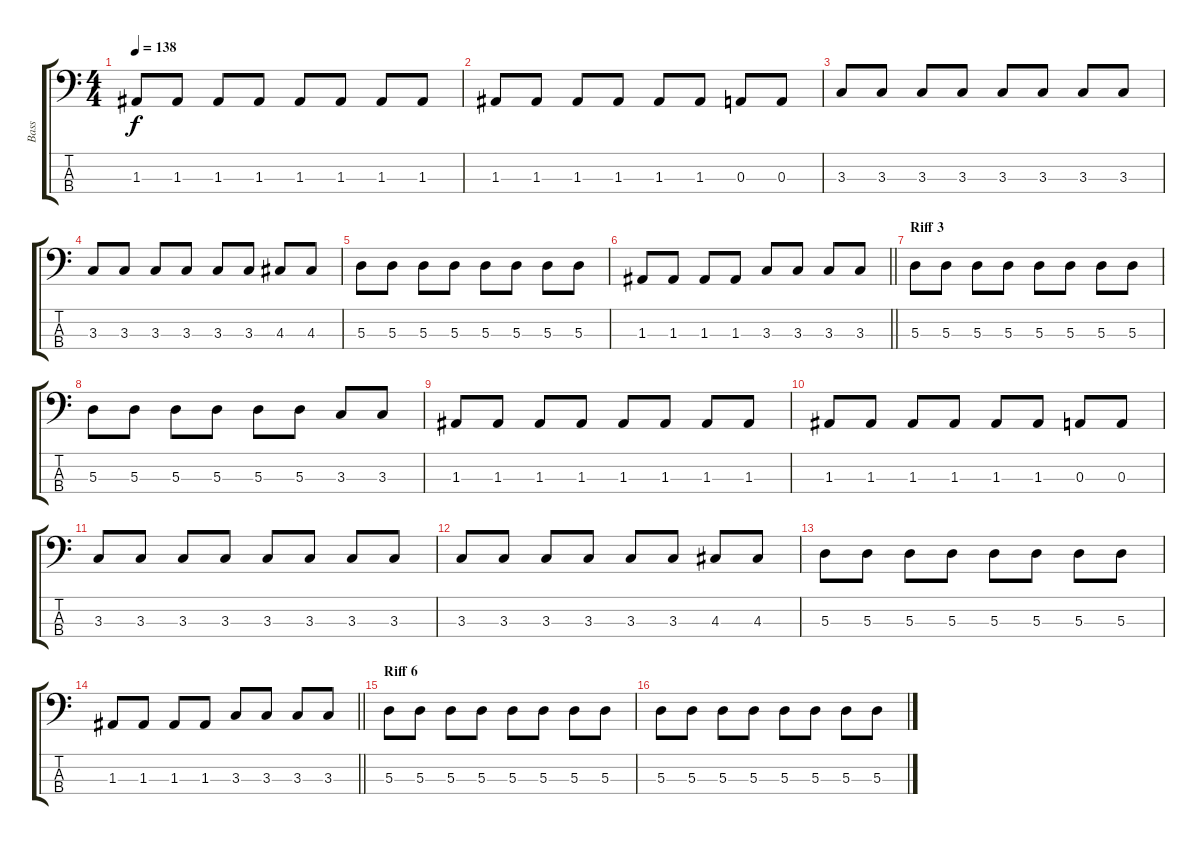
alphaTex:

\track ("Bass" "Bass") {instrument electricbasspick}
\staff {score tabs}
\tuning (G2 D2 A1 E1) {hide}
\ts (4 4)
\tempo 138
\clef f4
\ks c
1.3.8{dy f} 1.3.8 1.3.8 1.3.8 1.3.8 1.3.8 1.3.8 1.3.8 |
1.3.8 1.3.8 1.3.8 1.3.8 1.3.8 1.3.8 0.3.8 0.3.8 |
3.3.8 3.3.8 3.3.8 3.3.8 3.3.8 3.3.8 3.3.8 3.3.8 |
3.3.8 3.3.8 3.3.8 3.3.8 3.3.8 3.3.8 4.3.8 4.3.8 |
5.3.8 5.3.8 5.3.8 5.3.8 5.3.8 5.3.8 5.3.8 5.3.8 |
\barLineRight lightlight
1.3.8 1.3.8 1.3.8 1.3.8 3.3.8 3.3.8 3.3.8 3.3.8 |
\section ("" "Riff 3")
5.3.8 5.3.8 5.3.8 5.3.8 5.3.8 5.3.8 5.3.8 5.3.8 |
5.3.8 5.3.8 5.3.8 5.3.8 5.3.8 5.3.8 3.3.8 3.3.8 |
1.3.8 1.3.8 1.3.8 1.3.8 1.3.8 1.3.8 1.3.8 1.3.8 |
1.3.8 1.3.8 1.3.8 1.3.8 1.3.8 1.3.8 0.3.8 0.3.8 |
3.3.8 3.3.8 3.3.8 3.3.8 3.3.8 3.3.8 3.3.8 3.3.8 |
3.3.8 3.3.8 3.3.8 3.3.8 3.3.8 3.3.8 4.3.8 4.3.8 |
5.3.8 5.3.8 5.3.8 5.3.8 5.3.8 5.3.8 5.3.8 5.3.8 |
\barLineRight lightlight
1.3.8 1.3.8 1.3.8 1.3.8 3.3.8 3.3.8 3.3.8 3.3.8 |
\section ("" "Riff 6")
5.3.8 5.3.8 5.3.8 5.3.8 5.3.8 5.3.8 5.3.8 5.3.8 |
5.3.8 5.3.8 5.3.8 5.3.8 5.3.8 5.3.8 5.3.8 5.3.8
